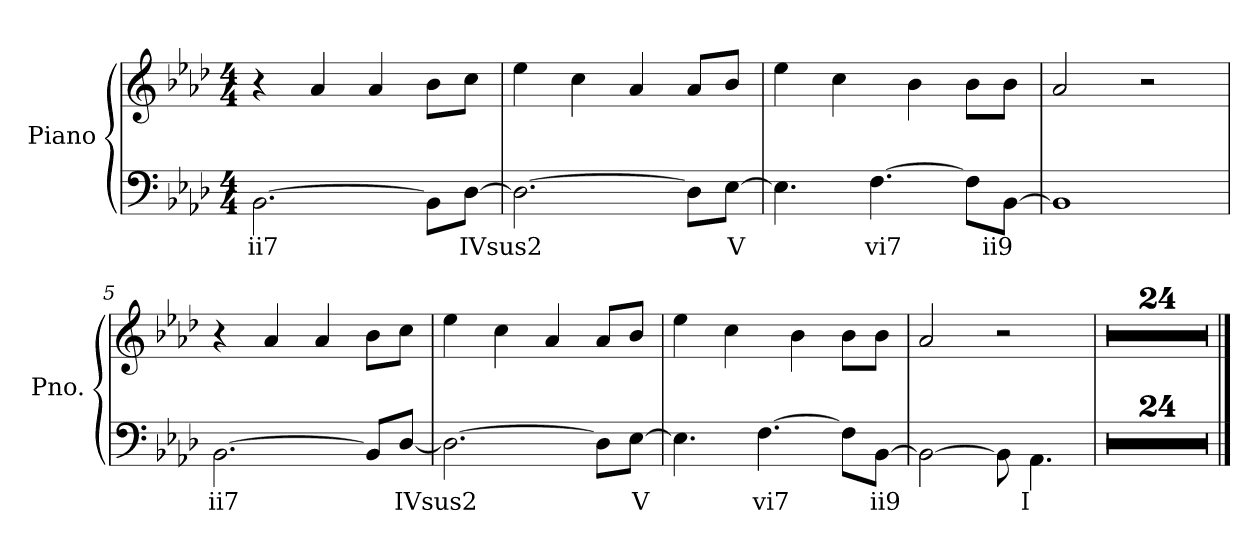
**kern	**text	**kern
*part1	*part1	*part1
*staff2	*staff2	*staff1
*I"Piano	*	*
*I'Pno.	*	*
*clefF4	*	*clefG2
*k[b-e-a-d-]	*	*k[b-e-a-d-]
*M4/4	*	*M4/4
=1	=1	=1
[2.BB-\	ii7	4r
*	*	*MM192
.	.	4a-/
.	.	4a-/
8BB-\L]	.	8b-\L
[8D-\J	IVsus2	8cc\J
=2	=2	=2
2.D-\_	.	4ee-\
.	.	4cc\
.	.	4a-/
8D-\L]	.	8a-/L
[8E-\J	V	8b-/J
=3	=3	=3
4.E-\]	.	4ee-\
.	.	4cc\
[4.F\	vi7	.
.	.	4b-\
8F\L]	.	8b-\L
[8BB-\J	ii9	8b-\J
=4	=4	=4
1BB-]	.	2a-/
.	.	2r
=5	=5	=5
[2.BB-\	ii7	4r
.	.	4a-/
.	.	4a-/
8BB-/L]	.	8b-\L
[8D-/J	IVsus2	8cc\J
=6	=6	=6
2.D-\_	.	4ee-\
.	.	4cc\
.	.	4a-/
8D-\L]	.	8a-/L
[8E-\J	V	8b-/J
!!LO:LB:g=z
=7	=7	=7
4.E-\]	.	4ee-\
.	.	4cc\
[4.F\	vi7	.
.	.	4b-\
8F\L]	.	8b-\L
[8BB-\J	ii9	8b-\J
!!LO:LB:g=z
=8	=8	=8
2BB-\_	.	2a-/
8BB-\]	.	2r
4.AA-\	I	.
!!LO:LB:g=z
=9	=9	=9
1r	.	1r
=10	=10	=10
1r	.	1r
=11	=11	=11
1r	.	1r
=12	=12	=12
1r	.	1r
=13	=13	=13
1r	.	1r
=14	=14	=14
1r	.	1r
=15	=15	=15
1r	.	1r
=16	=16	=16
1r	.	1r
=17	=17	=17
1r	.	1r
=18	=18	=18
1r	.	1r
=19	=19	=19
1r	.	1r
=20	=20	=20
1r	.	1r
=21	=21	=21
1r	.	1r
=22	=22	=22
1r	.	1r
=23	=23	=23
1r	.	1r
!!LO:LB:g=z
=24	=24	=24
1r	.	1r
=25	=25	=25
1r	.	1r
=26	=26	=26
1r	.	1r
=27	=27	=27
1r	.	1r
=28	=28	=28
1r	.	1r
=29	=29	=29
1r	.	1r
=30	=30	=30
1r	.	1r
=31	=31	=31
1r	.	1r
=32	=32	=32
1r	.	1r
==	==	==
*-	*-	*-
